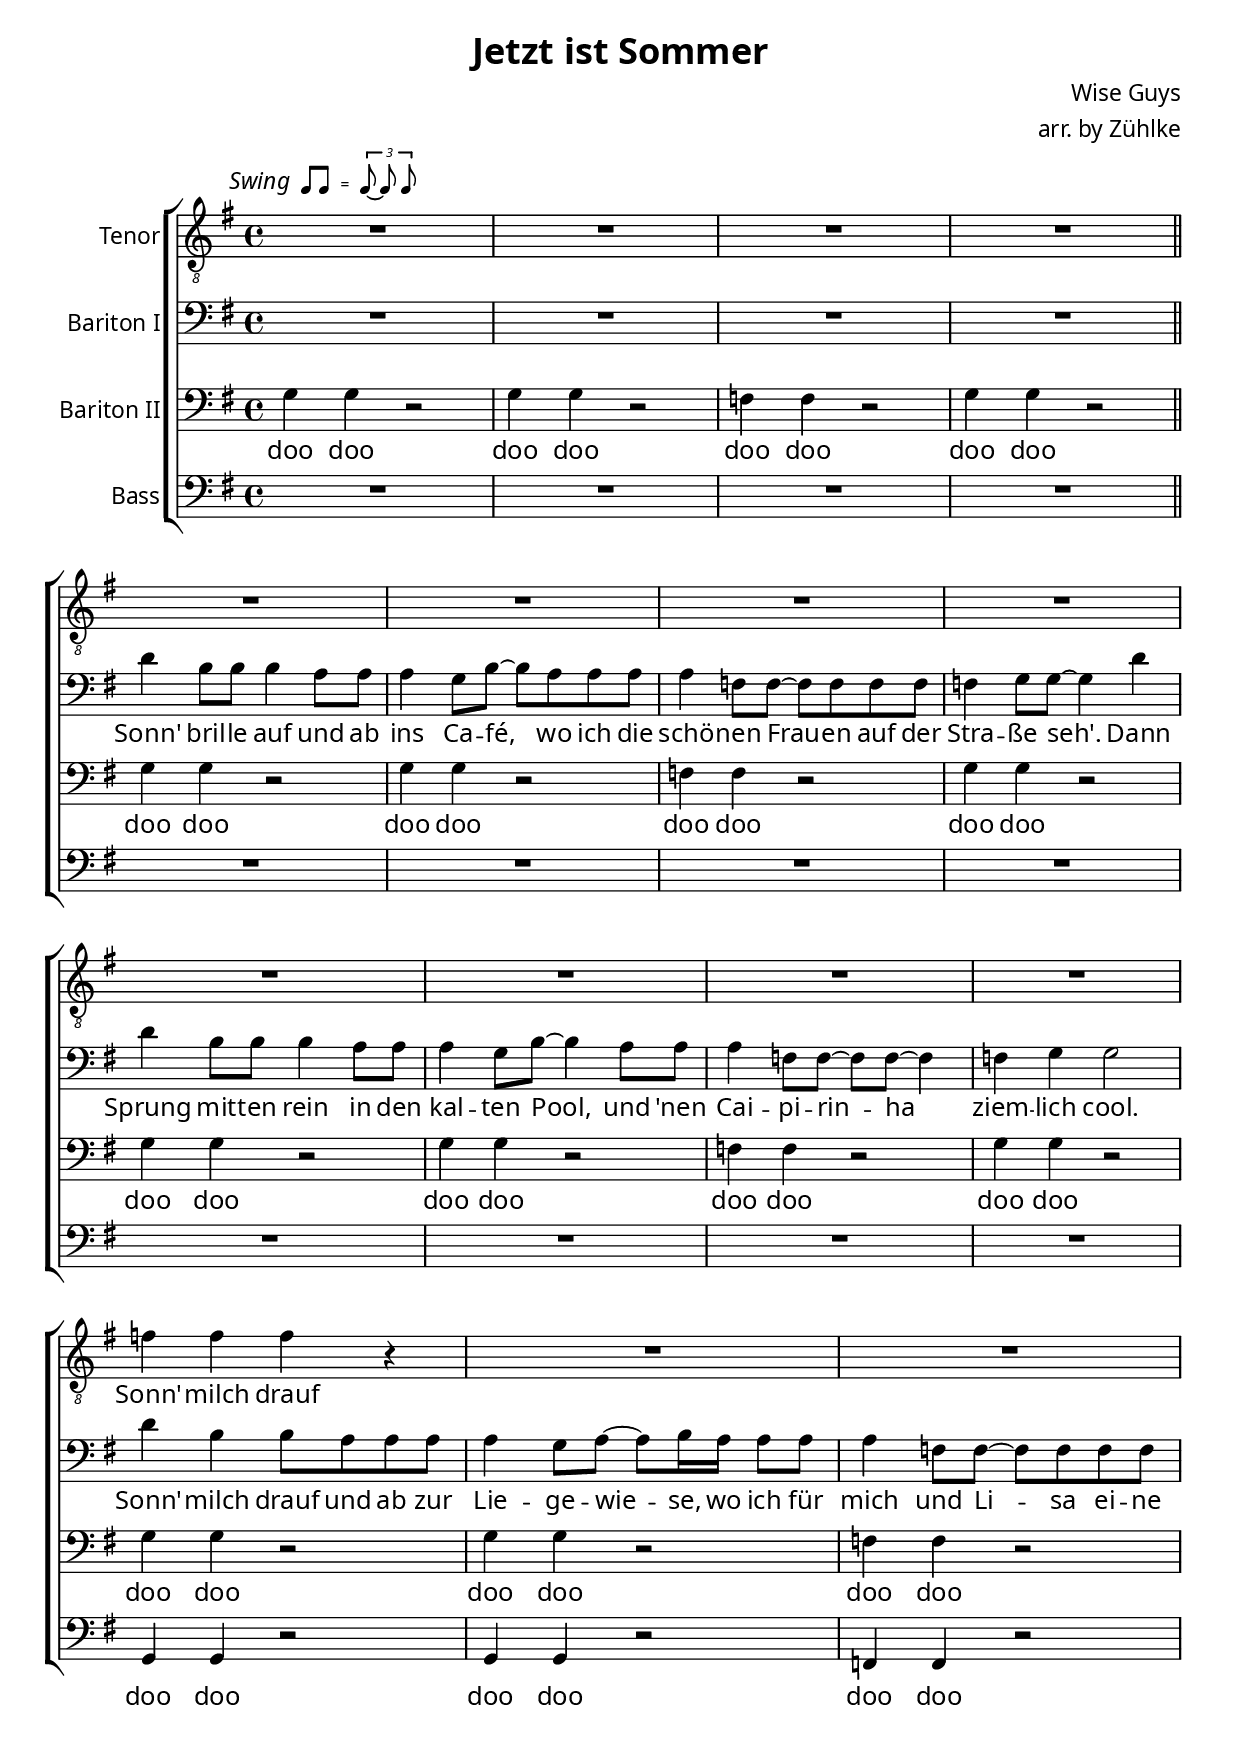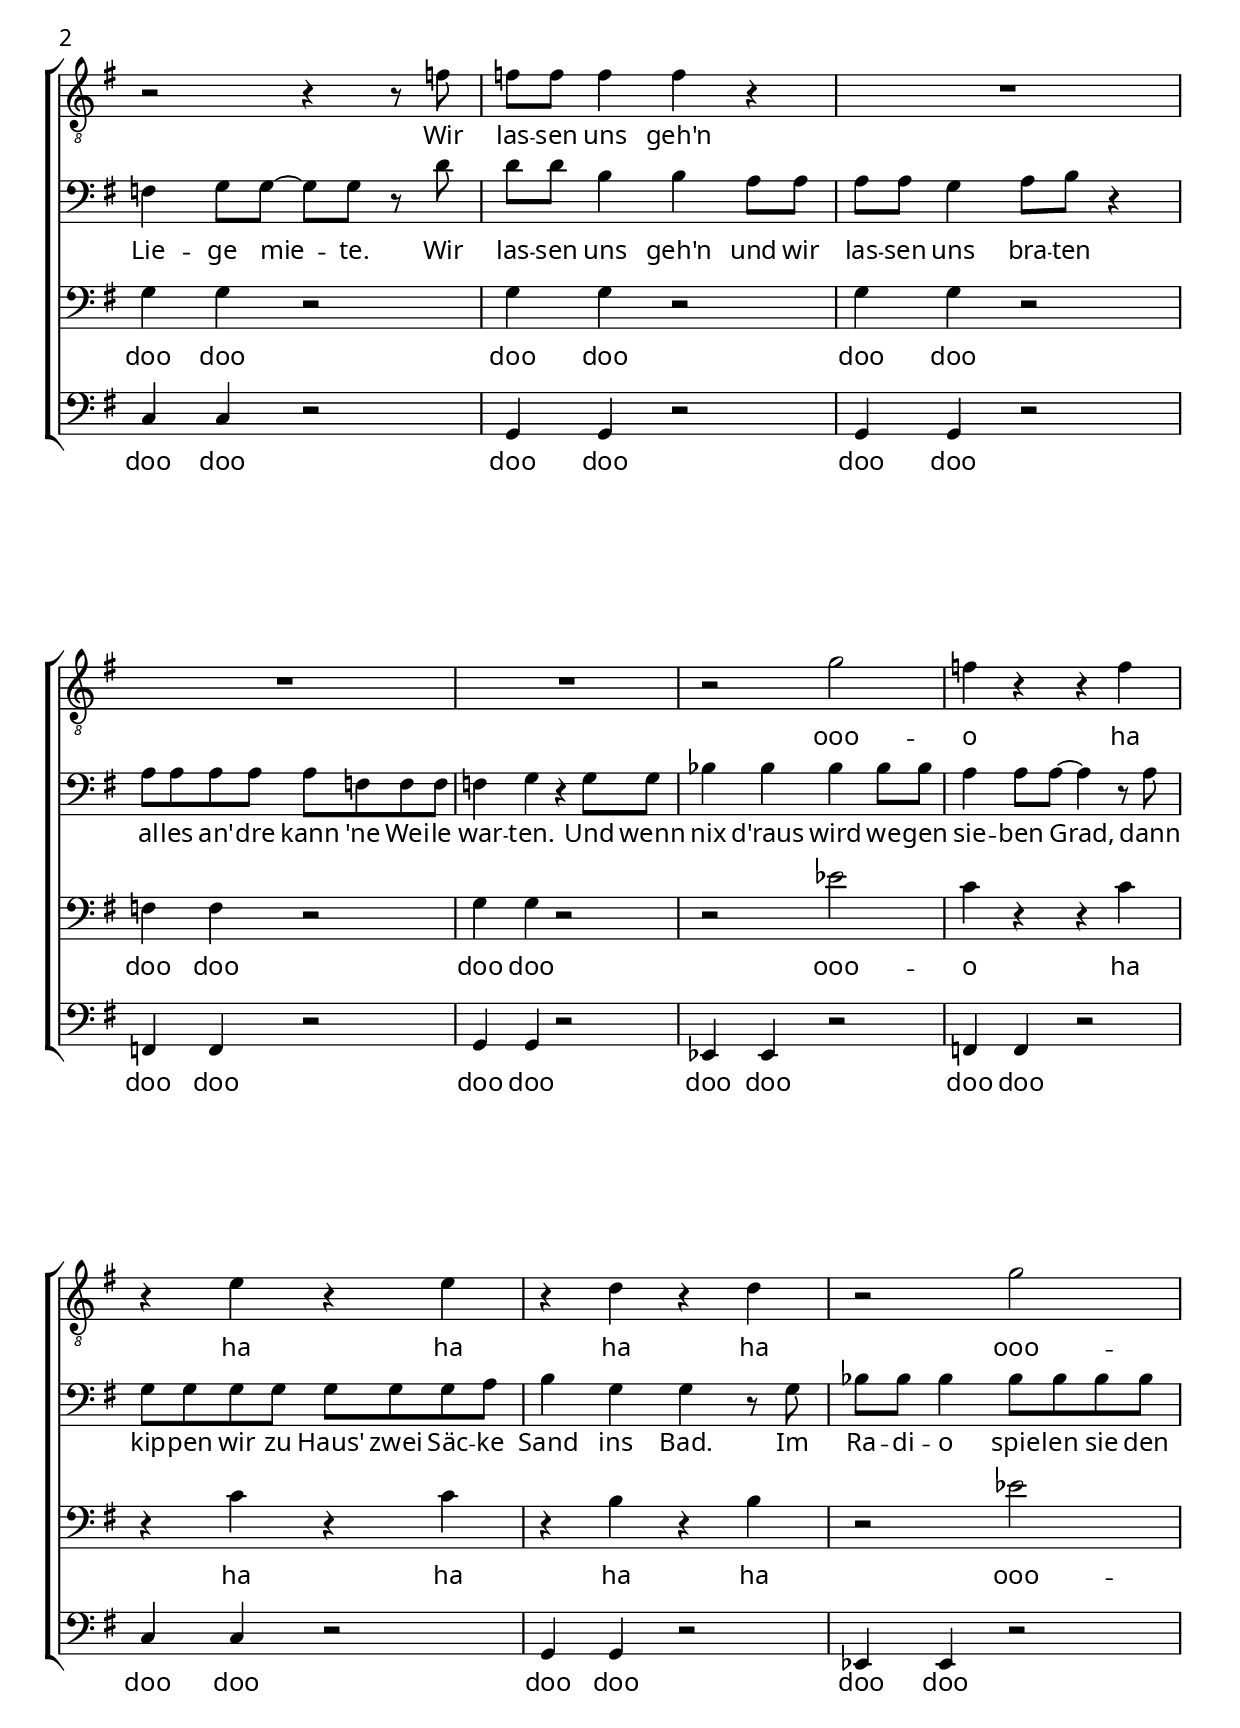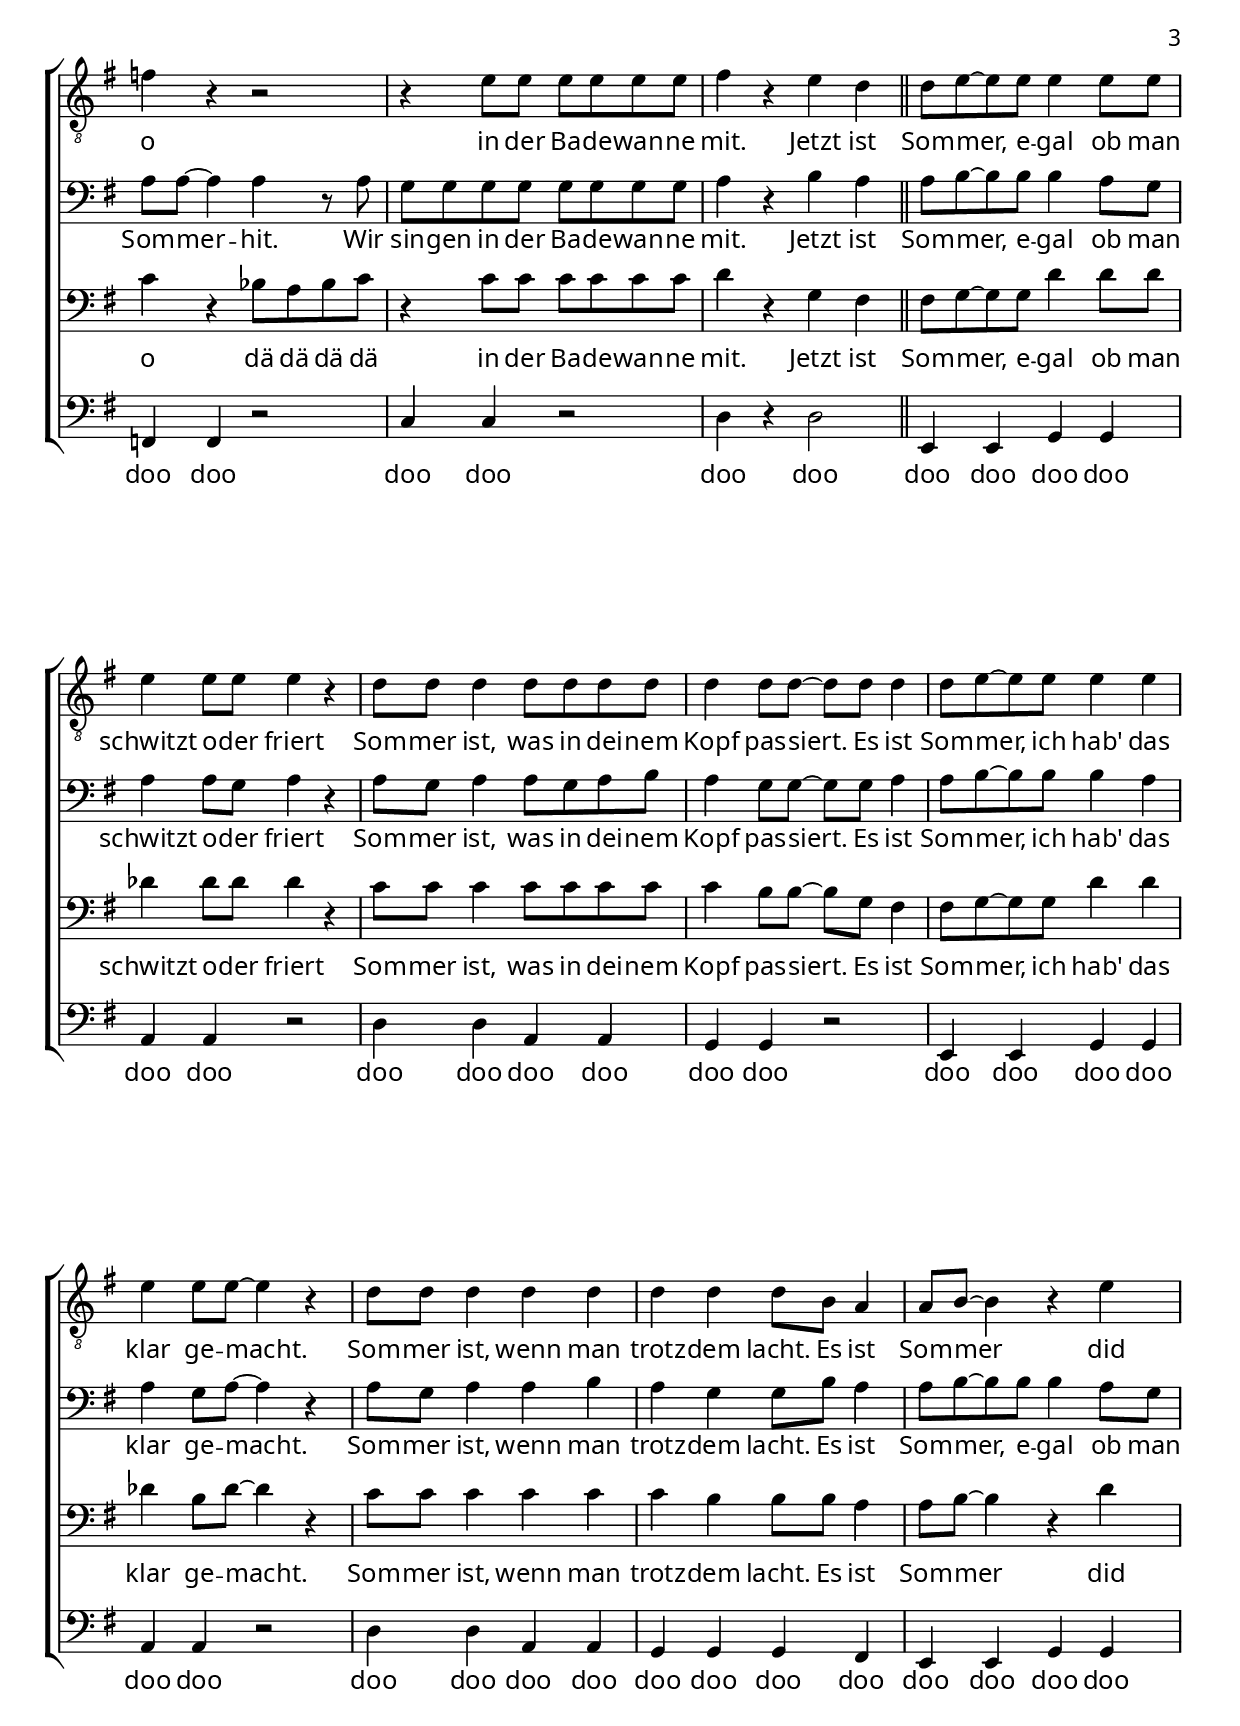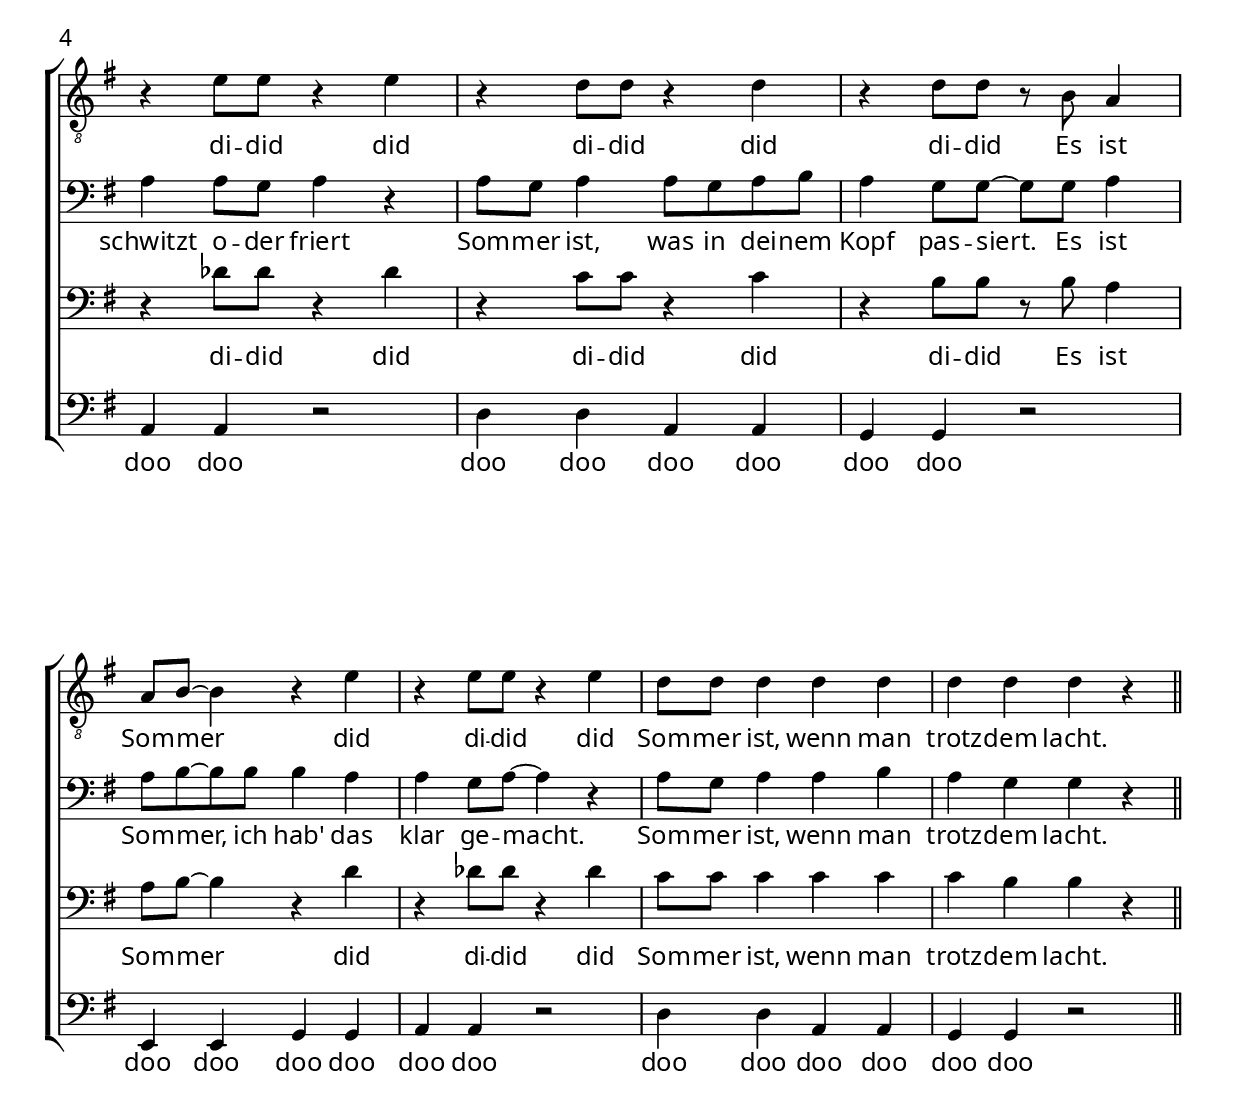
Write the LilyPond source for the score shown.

\version "2.16.2"
\language "deutsch"

\header {
    title = "Jetzt ist Sommer"
    composer = "Wise Guys"
    arranger = "arr. by Zühlke"
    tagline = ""
}

\paper{
    #(set-paper-size "a4") 
    indent = 2\cm
    myStaffSize = #20
    fonts = #(make-pango-font-tree
        "Gentium Book Basic"
        "Corbel"
        "Consolas"
        (/ myStaffSize 20))
}

global = {
    \key g \major
    \time 4/4
    \autoBeamOn
    \override Staff.InstrumentName #'self-alignment-X = #RIGHT
} 


% Rhythm Marks

rhythmMarkStaffReduce = #-3
rhythmMarkLabelFontSize = #-2

rhythmMark = #(define-music-function (parser location label musicI musicII ) (string? ly:music? ly:music?)
   #{
      \mark \markup {
        \line \general-align #Y #DOWN {
          \combine
            \italic \fontsize #rhythmMarkLabelFontSize $label
            \transparent \italic \fontsize #rhythmMarkLabelFontSize f

          \score {                     % 2nd column in line
            \new Staff \with {
              fontSize = #rhythmMarkStaffReduce
              \override StaffSymbol #'staff-space = #(magstep rhythmMarkStaffReduce)
              \override StaffSymbol #'line-count = #0
              \override VerticalAxisGroup #'Y-extent = #'(-0.85 . 4)
            }

            {
              \relative { \stemUp $musicI }
             
%             \override Score.SpacingSpanner #'strict-note-spacing = ##t
              \once \override Score.TextScript #'Y-offset = #-0.4
              s4.^\markup{ \halign #-1 \italic "=" }
              
              \relative { \stemUp $musicII }
            } 
            
            \layout {
              ragged-right= ##t
              indent = 0
              \context {
                \Staff
                \remove "Clef_engraver"
                \remove "Time_signature_engraver"
              }
            } % layout end

          } % Score end

        } % line end
      } % markup end
   #})

%%% Function: rhythmMarkC
%%% ============================================================
%%%  Purpose: print a sophisticated rehearsal mark e.g for
%%%           rhythm directives in a column (music on top)
%%%    Usage: \rhythmMarkC label music1 music2
%%% ------------------------------------------------------------
%%% Variable: label (string)
%%% ------------------------------------------------------------
%%% Variable: music1 (ly:music)
%%% ------------------------------------------------------------
%%% Variable: music2 (ly:music)
%%% ------------------------------------------------------------
%%%  Example: \rhythmMarkC #"Swing" \rhyMarkIIEighths
%%%                 \rhyMarkSlurredTriplets
%%% ------------------------------------------------------------
%%% Constants:
%%%           rhythmMarkCStaffReduce = #-4
%%%           rhythmMarkCLabelFontSize = #-2
%%% ------------------------------------------------------------
%%%  Comment: see below for predefined values for music1&2
%%% ============================================================

rhythmMarkCStaffReduce = #-4
rhythmMarkCLabelFontSize = #-2

rhythmMarkC = #(define-music-function (parser location label musicI musicII ) (string? ly:music? ly:music?)
   #{
      \mark \markup
      {
        \combine

          \line {
            \hspace #0
            \translate #'(-0.1 . -3.25) \italic \fontsize #rhythmMarkCLabelFontSize $label
          } % end Line

          \line \vcenter {

              \score {                 % 1st column in line

                \new Staff \with {
                  fontSize = #rhythmMarkCStaffReduce
                  \override StaffSymbol #'staff-space = #(magstep rhythmMarkCStaffReduce)
                  \override StaffSymbol #'line-count = #0 
                  \override VerticalAxisGroup #'Y-extent = #'(0 . 0)  % td
                }

                \relative { \stemUp $musicI }

                \layout {
                  ragged-right= ##t
                  indent = 0
                  \context {
                    \Staff
                    \remove "Clef_engraver"
                    \remove "Time_signature_engraver" }
                } % layout

              } % 1st score

              \hspace #-0.1            % 2nd column in line

                                       % 3rd column in line
              \italic \fontsize #rhythmMarkCStaffReduce "="

              \score {                 % 4th column in line

                \new Staff \with {
                  fontSize = #rhythmMarkCStaffReduce
                  \override StaffSymbol #'staff-space = #(magstep rhythmMarkCStaffReduce)
                  \override StaffSymbol #'line-count = #0 
                  \override VerticalAxisGroup #'Y-extent = #'(0 . 0)  % td
                }

                \relative {
                  \stemUp $musicII
                }

                \layout {
                  ragged-right= ##t
                  indent = 0
                  \context {
                    \Staff
                    \remove "Clef_engraver"
                    \remove "Time_signature_engraver" }
                } % layout

              } % 2nd score end

            } % line end
          % end combine
        } % markup end
   #})

%%% predefined ly:music-Variables for use
%%% in function rhythmMark and rhythmMarkC
%%% ============================================================
rhyMarkI = { a1*1/8 }

rhyMarkII = { a2*1/4 }

rhyMarkIV = { a4*1/2 }

rhyMarkEighth = { a8 }

rhyMarkIIEighths = {
  % \override Score.SpacingSpanner #'common-shortest-duration = #(ly:make-moment 1 4) % tight
  \override Score.SpacingSpanner #'common-shortest-duration = #(ly:make-moment 3 16) % even
  a'8[ a8]
}
rhyMarkTriplets = {
  % \override Score.SpacingSpanner #'common-shortest-duration = #(ly:make-moment 1 2) % super-tight
  % \override Score.SpacingSpanner #'common-shortest-duration = #(ly:make-moment 1 4) % tight
  \override Score.SpacingSpanner #'common-shortest-duration = #(ly:make-moment 3 16) % even
  \times 2/3 {a4 a8 }
}
rhyMarkSlurredTriplets = {
  % \override Score.SpacingSpanner #'common-shortest-duration = #(ly:make-moment 1 4) % tight
  % \override Score.SpacingSpanner #'common-shortest-duration = #(ly:make-moment 5 32) % slighty tighter as even
  \override Score.SpacingSpanner #'common-shortest-duration = #(ly:make-moment 1 8) % even
  \times 2/3 { a'8 ~ a8 a8 }
}
rhyMarkDottedEighths = {
  % \override Score.SpacingSpanner #'common-shortest-duration = #(ly:make-moment 1 4) % tight
  \override Score.SpacingSpanner #'common-shortest-duration = #(ly:make-moment 3 16) % even
  % \override Score.SpacingSpanner #'common-shortest-duration = #(ly:make-moment 1 8) % loose
  { a'8.[ a16*2] }
}




\version "2.16.2"
\language "deutsch"

tenor = \relative c' {
    \global
    
    \override Score.RehearsalMark #'self-alignment-X = #LEFT
    \override Score.BarNumber #'break-visibility = #all-invisible
%    \override Score.RehearsalMark #'padding = #-2
    \once \override Score.RehearsalMark #'X-offset = #5  % td
    \rhythmMark #"Swing" \rhyMarkIIEighths \rhyMarkSlurredTriplets
 
    % Intro
    
    R1
    R1
    R1
    R1

    % Strophe 1
    
    R1
    R1
    R1
    R1

    R1
    R1
    R1
    R1

    f4 f4 f4 r4
    R1
    R1
    r2 r4 r8 f8

    f8 f8 f4 f4 r4
    R1
    R1
    R1
    
    r2 g2
    f4 r4 r4 f4
    r4 e4 r4 e4
    r4 d4 r4 d4

    r2 g2
    f4 r4 r2
    r4 e8 e8 e8 e8 e8 e8
    fis4 r4 e4 d4
    
    % Refrain
    
    d8 e8 ~ e8 e8 e4 e8 e8
    e4 e8 e8 e4 r4
    d8 d8 d4 d8 d8 d8 d8
    d4 d8 d8 ~ d8 d8 d4
    
    d8 e8 ~ e8 e8 e4 e4
    e4 e8 e8 ~ e4 r4
    d8 d8 d4 d4 d4
    d4 d4 d8 h8 a4
    
    a8 h8 ~ h4 r4 e4
    r4 e8 e8 r4 e4
    r4 d8 d8 r4 d4
    r4 d8 d8 r8 h8 a4

    a8 h8 ~ h4 r4 e4
    r4 e8 e8 r4 e4
    d8 d8 d4 d4 d4
    d4 d4 d4 r4
    
    \bar "||"
}

tenorText = \lyricmode {
  
  Sonn' -- milch drauf
  
  Wir las -- sen uns geh'n
  
  ooo --
  o ha
  ha ha
  ha ha
  
  ooo --
  o
  
  in der Ba -- de -- wan -- ne
  mit. Jetzt ist
  
  % Refrain
  
  Som -- mer, e -- gal ob man
  schwitzt o -- der friert
  Som -- mer ist, was in dei -- nem
  Kopf pas -- siert. Es ist
  
  Som -- mer, ich hab' das
  klar ge -- macht.
  Som -- mer ist, wenn man
  trotz -- dem lacht. Es ist
  
  Som -- mer did
  di -- did did
  di -- did did
  di -- did Es ist
  
  Som -- mer did
  di -- did did
  Som -- mer ist, wenn man
  trotz -- dem lacht.
  
}


\version "2.16.2"
\language "deutsch"

baritonEins = \relative c' {
    \global
    
    % Intro
    
    R1
    R1
    R1
    R1
    
    \bar "||"

    % Strophe 1

    d4 h8 h8 h4 a8 a8
    a4 g8 h8 ~ h8 a a a 
    a4 f8 f8 ~ f8 f8 f8 f8
    f4 g8 g8 ~ g4 d'4

    d4 h8 h8 h4 a8 a8
    a4 g8 h8 ~ h4 a8 a 
    a4 f8 f8 ~ f8 f8 ~ f4
    f4 g4 g2

    d'4 h4 h8 a8 a8 a8
    a4 g8 a8 ~ a8 h16 a16 a8 a8 
    a4 f8 f8 ~ f8 f8 f8 f8
    f4 g8 g8 ~ g8 g8 r8 d'8

    d8 d8 h4 h4 a8 a8
    a8 a8 g4 a8 h8 r4
    a8 a8 a8 a8 a8 f8 f8 f8
    f4 g4 r4 g8 g8

    b4 b4 b4 b8 b8
    a4 a8 a8 ~ a4 r8 a8
    g8 g8 g8 g8 g8 g8 g8 a8
    h4 g4 g4 r8 g8

    b8 b8 b4 b8 b8 b8 b8
    a8 a8 ~ a4 a4 r8 a8
    g8 g8 g8 g8 g8 g8 g8 g8
    a4 r4 h4 a4

    \bar "||"
    
    % Refrain
    
    a8 h8 ~ h8 h8 h4 a8 g8
    a4 a8 g8 a4 r4
    a8 g8 a4 a8 g8 a8 h8
    a4 g8 g8 ~ g8 g8 a4
    
    a8 h8 ~ h8 h8 h4 a4
    a4 g8 a8 ~ a4 r4
    a8 g8 a4 a4 h4
    a4 g4 g8 h8 a4
    
    a8 h8 ~ h8 h8 h4 a8 g8
    a4 a8 g8 a4 r4
    a8 g8 a4 a8 g8 a8 h8
    a4 g8 g8 ~ g8 g8 a4
    
    a8 h8 ~ h8 h8 h4 a4
    a4 g8 a8 ~ a4 r4
    a8 g8 a4 a4 h4
    a4 g4 g4 r4

}

baritonEinsText = \lyricmode {
  Sonn' bril -- le auf und ab
  ins Ca -- fé, wo ich die
  schö -- nen Frau -- en auf der 
  Stra -- ße seh'. Dann
  
  Sprung mit -- ten rein in den
  kal -- ten Pool, und 'nen
  Cai -- pi -- rin -- ha
  ziem -- lich cool.
  
  Sonn' -- milch drauf und ab zur
  Lie -- ge -- wie -- se, wo ich für
  mich und Li -- sa ei -- ne
  Lie -- ge mie -- te. Wir
  
  las -- sen uns geh'n und wir
  las -- sen uns bra -- ten
  al -- les an' -- dre kann 'ne Wei -- le
  war -- ten. Und wenn
  
  nix d'raus wird we -- gen
  sie -- ben Grad, dann
  kip -- pen wir zu Haus' zwei Säc -- ke
  Sand ins Bad. Im
  
  Ra -- di -- o spie -- len sie den
  Som -- mer -- hit. Wir
  sin -- gen in der Ba -- de -- wan -- ne
  mit. Jetzt ist
  
  % Refrain
  
  Som -- mer, e -- gal ob man
  schwitzt o -- der friert
  Som -- mer ist, was in dei -- nem
  Kopf pas -- siert. Es ist
  
  Som -- mer, ich hab' das
  klar ge -- macht.
  Som -- mer ist, wenn man
  trotz -- dem lacht. Es ist
  
  Som -- mer, e -- gal ob man
  schwitzt o -- der friert
  Som -- mer ist, was in dei -- nem
  Kopf pas -- siert. Es ist
  
  Som -- mer, ich hab' das
  klar ge -- macht.
  Som -- mer ist, wenn man
  trotz -- dem lacht.
}


\version "2.16.2"
\language "deutsch"

baritonZwei = \relative c' {
    \global

    % Intro
    
    g4 g4 r2
    g4 g4 r2
    f4 f4 r2
    g4 g4 r2
    
    % Strophe 1
    
    g4 g4 r2
    g4 g4 r2
    f4 f4 r2
    g4 g4 r2
    
    g4 g4 r2
    g4 g4 r2
    f4 f4 r2
    g4 g4 r2

    g4 g4 r2
    g4 g4 r2
    f4 f4 r2
    g4 g4 r2

    g4 g4 r2
    g4 g4 r2
    f4 f4 r2
    g4 g4 r2

    r2 es'2
    c4 r4 r4 c4
    r4 c4 r4 c4
    r4 h4 r4 h4

    r2 es2
    c4 r4 b8 a8 b8 c8
    r4 c8 c8 c8 c8 c8 c8 
    d4 r4 g,4 fis4
    
    % Refrain
    
    fis8 g8 ~ g8 g8 d'4 d8 d8
    des4 des8 des8 des4 r4
    c8 c8 c4 c8 c8 c8 c8
    c4 h8 h8 ~ h8 g8 fis4
    
    fis8 g8 ~ g8 g8 d'4 d4
    des4 h8 des8 ~ des4 r4
    c8 c8 c4 c4 c4
    c4 h4 h8 h8 a4
    
    a8 h8 ~ h4 r4 d4
    r4 des8 des8 r4 des4
    r4 c8 c8 r4 c4
    r4 h8 h8 r8 h8 a4

    a8 h8 ~ h4 r4 d4
    r4 des8 des8 r4 des4
    c8 c8 c4 c4 c4
    c4 h4 h4 r4
}

baritonZweiText = \lyricmode {
  
  % Intro
  
  doo doo
  doo doo
  doo doo
  doo doo
  
  % Srophe 1
  
  doo doo
  doo doo
  doo doo
  doo doo

  doo doo
  doo doo
  doo doo
  doo doo
  
  doo doo
  doo doo
  doo doo
  doo doo
  
  doo doo
  doo doo
  doo doo
  doo doo
  
  ooo -- o ha
  ha ha
  ha ha
  
  ooo --
  o dä dä dä dä
  
  in der Ba -- de -- wan -- ne
  mit. Jetzt ist
  
  % Refrain
  
  Som -- mer, e -- gal ob man
  schwitzt o -- der friert
  Som -- mer ist, was in dei -- nem
  Kopf pas -- siert. Es ist
  
  Som -- mer, ich hab' das
  klar ge -- macht.
  Som -- mer ist, wenn man
  trotz -- dem lacht. Es ist
  
  Som -- mer did
  di -- did did
  di -- did did
  di -- did Es ist
  
  Som -- mer did
  di -- did did
  Som -- mer ist, wenn man
  trotz -- dem lacht.

}

\version "2.16.2"
\language "deutsch"

bass = \relative c {
    \global

    % Intro
    
    R1
    R1
    R1
    R1

    % Strophe 1
    
    R1
    R1
    R1
    R1

    R1
    R1
    R1
    R1

    g4 g4 r2
    g4 g4 r2
    f4 f4 r2
    c'4 c4 r2
    
    g4 g4 r2
    g4 g4 r2
    f4 f4 r2
    g4 g4 r2

    es4 es4 r2
    f4 f4 r2
    c'4 c4 r2
    g4 g4 r2

    es4 es4 r2
    f4 f4 r2
    c'4 c4 r2
    d4 r4 d2
    
    % Refrain

    e,4 e4 g4 g4
    a4 a4 r2
    d4 d4 a4 a4
    g4 g4 r2
    
    e4 e4 g4 g4
    a4 a4 r2
    d4 d4 a4 a4
    g4 g4 g4 fis4
    
    e4 e4 g4 g4
    a4 a4 r2
    d4 d4 a4 a4
    g4 g4 r2
    
    e4 e4 g4 g4
    a4 a4 r2
    d4 d4 a4 a4
    g4 g4 r2
    
}

bassText = \lyricmode {
  
  % Intro
  
  
  % Srophe 1
  
  doo doo
  doo doo
  doo doo
  doo doo

  doo doo
  doo doo
  doo doo
  doo doo

  doo doo
  doo doo
  doo doo
  doo doo

  doo doo
  doo doo
  doo doo
  doo doo
  
  % Refrain
  doo doo doo doo
  doo doo
  doo doo doo doo
  doo doo
  
  doo doo doo doo
  doo doo
  doo doo doo doo
  doo doo doo doo
  
  doo doo doo doo
  doo doo
  doo doo doo doo
  doo doo

  doo doo doo doo
  doo doo
  doo doo doo doo
  doo doo
}



tenorStimme = \new Voice = "tenor" \transpose g g { \tenor }
baritonEinsStimme = \new Voice = "baritonEins" \transpose g g { \baritonEins }
baritonZweiStimme = \new Voice = "baritonZwei" \transpose g g { \baritonZwei }
bassStimme = \new Voice = "bass" \transpose g g { \bass }

tenorSystem = \new Staff \with {
    midiInstrument = "choir aahs"
    instrumentName = "Tenor"
} {
    \clef "treble_8"
    \tenorStimme
}

baritonEinsSystem = \new Staff \with {
    midiInstrument = "piano"
    instrumentName = "Bariton I"
} {
    \clef "bass"
    \baritonEinsStimme
}

baritonZweiSystem = \new Staff \with {
    midiInstrument = "voice oohs"
    instrumentName = "Bariton II"
} {
    \clef "bass"
    \baritonZweiStimme
}

bassSystem = \new Staff \with {
    midiInstrument = "electric bass (finger)"
    instrumentName = "Bass"
} {
    \clef "bass"
    \bassStimme
}

tenorSystemText = \new Lyrics \lyricsto "tenor" \tenorText
baritonEinsSystemText = \new Lyrics \lyricsto "baritonEins" \baritonEinsText
baritonZweiSystemText = \new Lyrics \lyricsto "baritonZwei" \baritonZweiText
bassSystemText = \new Lyrics \lyricsto "bass" \bassText

akkolade = \new ChoirStaff <<
    
    \tenorSystem
    \tenorSystemText

    \baritonEinsSystem
    \baritonEinsSystemText

    \baritonZweiSystem
    \baritonZweiSystemText
    
    \bassSystem
    \bassSystemText

>>
% showLastLength = R2.*100
\score {

    << \akkolade >>
    \layout { }
    \midi {
        \context {
          \Score
          tempoWholesPerMinute = #(ly:make-moment 180 4)
        }
    }
}